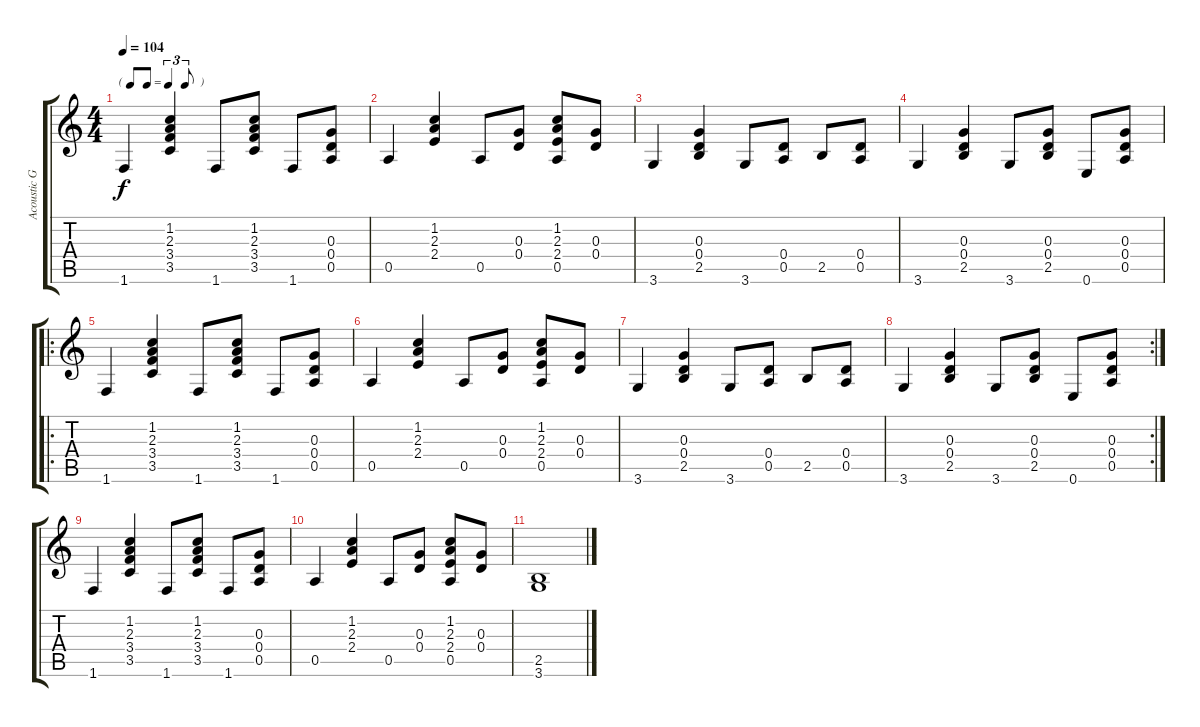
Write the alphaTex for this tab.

\track ("Acoustic Guitar" "Acoustic G") {instrument acousticguitarsteel}
\staff {score tabs}
\tuning (E4 B3 G3 D3 A2 E2) {hide}
\ts (4 4)
\tf triplet8th
\tempo 104
\clef g2
\ks c
1.6.4{dy f} (1.2 2.3 3.4 3.5).4 1.6.8 (1.2 2.3 3.4 3.5).8 1.6.8 (0.3 0.4 0.5).8 |
0.5.4 (1.2 2.3 2.4).4 0.5.8 (0.3 0.4).8 (1.2 2.3 2.4 0.5).8 (0.3 0.4).8 |
3.6.4 (0.3 0.4 2.5).4 3.6.8 (0.4 0.5).8 2.5.8 (0.4 0.5).8 |
3.6.4 (0.3 0.4 2.5).4 3.6.8 (0.3 0.4 2.5).8 0.6.8 (0.3 0.4 0.5).8 |
\ro
1.6.4 (1.2 2.3 3.4 3.5).4 1.6.8 (1.2 2.3 3.4 3.5).8 1.6.8 (0.3 0.4 0.5).8 |
0.5.4 (1.2 2.3 2.4).4 0.5.8 (0.3 0.4).8 (1.2 2.3 2.4 0.5).8 (0.3 0.4).8 |
3.6.4 (0.3 0.4 2.5).4 3.6.8 (0.4 0.5).8 2.5.8 (0.4 0.5).8 |
\rc 2
3.6.4 (0.3 0.4 2.5).4 3.6.8 (0.3 0.4 2.5).8 0.6.8 (0.3 0.4 0.5).8 |
1.6.4 (1.2 2.3 3.4 3.5).4 1.6.8 (1.2 2.3 3.4 3.5).8 1.6.8 (0.3 0.4 0.5).8 |
0.5.4 (1.2 2.3 2.4).4 0.5.8 (0.3 0.4).8 (1.2 2.3 2.4 0.5).8 (0.3 0.4).8 |
(2.5 3.6).1
